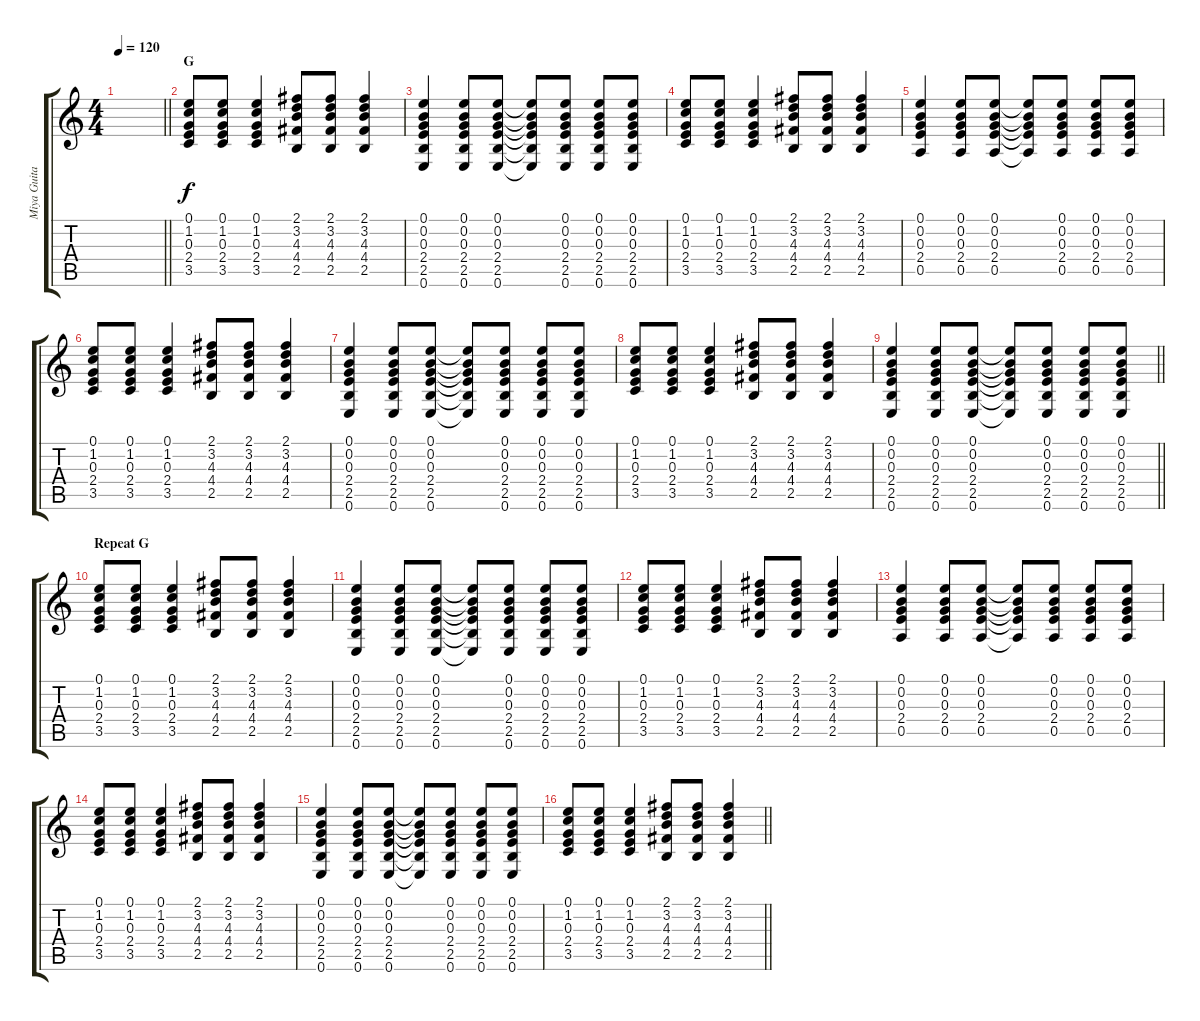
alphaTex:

\track ("Miya Guitar III" "Miya Guita") {instrument electricguitarclean}
\staff {score tabs}
\tuning (E4 B3 G3 D3 A2 E2) {hide}
\ts (4 4)
\tempo 120
\clef g2
\barLineRight lightlight
\ks c
|
\section ("" "G")
(0.1 1.2 0.3 2.4 3.5).8 (0.1 1.2 0.3 2.4 3.5).8 (0.1 1.2 0.3 2.4 3.5).4 (2.1 3.2 4.3 4.4 2.5).8 (2.1 3.2 4.3 4.4 2.5).8 (2.1 3.2 4.3 4.4 2.5).4 |
(0.1 0.2 0.3 2.4 2.5 0.6).4 (0.1 0.2 0.3 2.4 2.5 0.6).8 (0.1 0.2 0.3 2.4 2.5 0.6).8 (0.1{t} 0.2{t} 0.3{t} 2.4{t} 2.5{t} 0.6{t}).8 (0.1 0.2 0.3 2.4 2.5 0.6).8 (0.1 0.2 0.3 2.4 2.5 0.6).8 (0.1 0.2 0.3 2.4 2.5 0.6).8 |
(0.1 1.2 0.3 2.4 3.5).8 (0.1 1.2 0.3 2.4 3.5).8 (0.1 1.2 0.3 2.4 3.5).4 (2.1 3.2 4.3 4.4 2.5).8 (2.1 3.2 4.3 4.4 2.5).8 (2.1 3.2 4.3 4.4 2.5).4 |
(0.1 0.2 0.3 2.4 0.5).4 (0.1 0.2 0.3 2.4 0.5).8 (0.1 0.2 0.3 2.4 0.5).8 (0.1{t} 0.2{t} 0.3{t} 2.4{t} 0.5{t}).8 (0.1 0.2 0.3 2.4 0.5).8 (0.1 0.2 0.3 2.4 0.5).8 (0.1 0.2 0.3 2.4 0.5).8 |
(0.1 1.2 0.3 2.4 3.5).8 (0.1 1.2 0.3 2.4 3.5).8 (0.1 1.2 0.3 2.4 3.5).4 (2.1 3.2 4.3 4.4 2.5).8 (2.1 3.2 4.3 4.4 2.5).8 (2.1 3.2 4.3 4.4 2.5).4 |
(0.1 0.2 0.3 2.4 2.5 0.6).4 (0.1 0.2 0.3 2.4 2.5 0.6).8 (0.1 0.2 0.3 2.4 2.5 0.6).8 (0.1{t} 0.2{t} 0.3{t} 2.4{t} 2.5{t} 0.6{t}).8 (0.1 0.2 0.3 2.4 2.5 0.6).8 (0.1 0.2 0.3 2.4 2.5 0.6).8 (0.1 0.2 0.3 2.4 2.5 0.6).8 |
(0.1 1.2 0.3 2.4 3.5).8 (0.1 1.2 0.3 2.4 3.5).8 (0.1 1.2 0.3 2.4 3.5).4 (2.1 3.2 4.3 4.4 2.5).8 (2.1 3.2 4.3 4.4 2.5).8 (2.1 3.2 4.3 4.4 2.5).4 |
\barLineRight lightlight
(0.1 0.2 0.3 2.4 2.5 0.6).4 (0.1 0.2 0.3 2.4 2.5 0.6).8 (0.1 0.2 0.3 2.4 2.5 0.6).8 (0.1{t} 0.2{t} 0.3{t} 2.4{t} 2.5{t} 0.6{t}).8 (0.1 0.2 0.3 2.4 2.5 0.6).8 (0.1 0.2 0.3 2.4 2.5 0.6).8 (0.1 0.2 0.3 2.4 2.5 0.6).8 |
\section ("" "Repeat G")
(0.1 1.2 0.3 2.4 3.5).8 (0.1 1.2 0.3 2.4 3.5).8 (0.1 1.2 0.3 2.4 3.5).4 (2.1 3.2 4.3 4.4 2.5).8 (2.1 3.2 4.3 4.4 2.5).8 (2.1 3.2 4.3 4.4 2.5).4 |
(0.1 0.2 0.3 2.4 2.5 0.6).4 (0.1 0.2 0.3 2.4 2.5 0.6).8 (0.1 0.2 0.3 2.4 2.5 0.6).8 (0.1{t} 0.2{t} 0.3{t} 2.4{t} 2.5{t} 0.6{t}).8 (0.1 0.2 0.3 2.4 2.5 0.6).8 (0.1 0.2 0.3 2.4 2.5 0.6).8 (0.1 0.2 0.3 2.4 2.5 0.6).8 |
(0.1 1.2 0.3 2.4 3.5).8 (0.1 1.2 0.3 2.4 3.5).8 (0.1 1.2 0.3 2.4 3.5).4 (2.1 3.2 4.3 4.4 2.5).8 (2.1 3.2 4.3 4.4 2.5).8 (2.1 3.2 4.3 4.4 2.5).4 |
(0.1 0.2 0.3 2.4 0.5).4 (0.1 0.2 0.3 2.4 0.5).8 (0.1 0.2 0.3 2.4 0.5).8 (0.1{t} 0.2{t} 0.3{t} 2.4{t} 0.5{t}).8 (0.1 0.2 0.3 2.4 0.5).8 (0.1 0.2 0.3 2.4 0.5).8 (0.1 0.2 0.3 2.4 0.5).8 |
(0.1 1.2 0.3 2.4 3.5).8 (0.1 1.2 0.3 2.4 3.5).8 (0.1 1.2 0.3 2.4 3.5).4 (2.1 3.2 4.3 4.4 2.5).8 (2.1 3.2 4.3 4.4 2.5).8 (2.1 3.2 4.3 4.4 2.5).4 |
(0.1 0.2 0.3 2.4 2.5 0.6).4 (0.1 0.2 0.3 2.4 2.5 0.6).8 (0.1 0.2 0.3 2.4 2.5 0.6).8 (0.1{t} 0.2{t} 0.3{t} 2.4{t} 2.5{t} 0.6{t}).8 (0.1 0.2 0.3 2.4 2.5 0.6).8 (0.1 0.2 0.3 2.4 2.5 0.6).8 (0.1 0.2 0.3 2.4 2.5 0.6).8 |
\barLineRight lightlight
(0.1 1.2 0.3 2.4 3.5).8 (0.1 1.2 0.3 2.4 3.5).8 (0.1 1.2 0.3 2.4 3.5).4 (2.1 3.2 4.3 4.4 2.5).8 (2.1 3.2 4.3 4.4 2.5).8 (2.1 3.2 4.3 4.4 2.5).4
